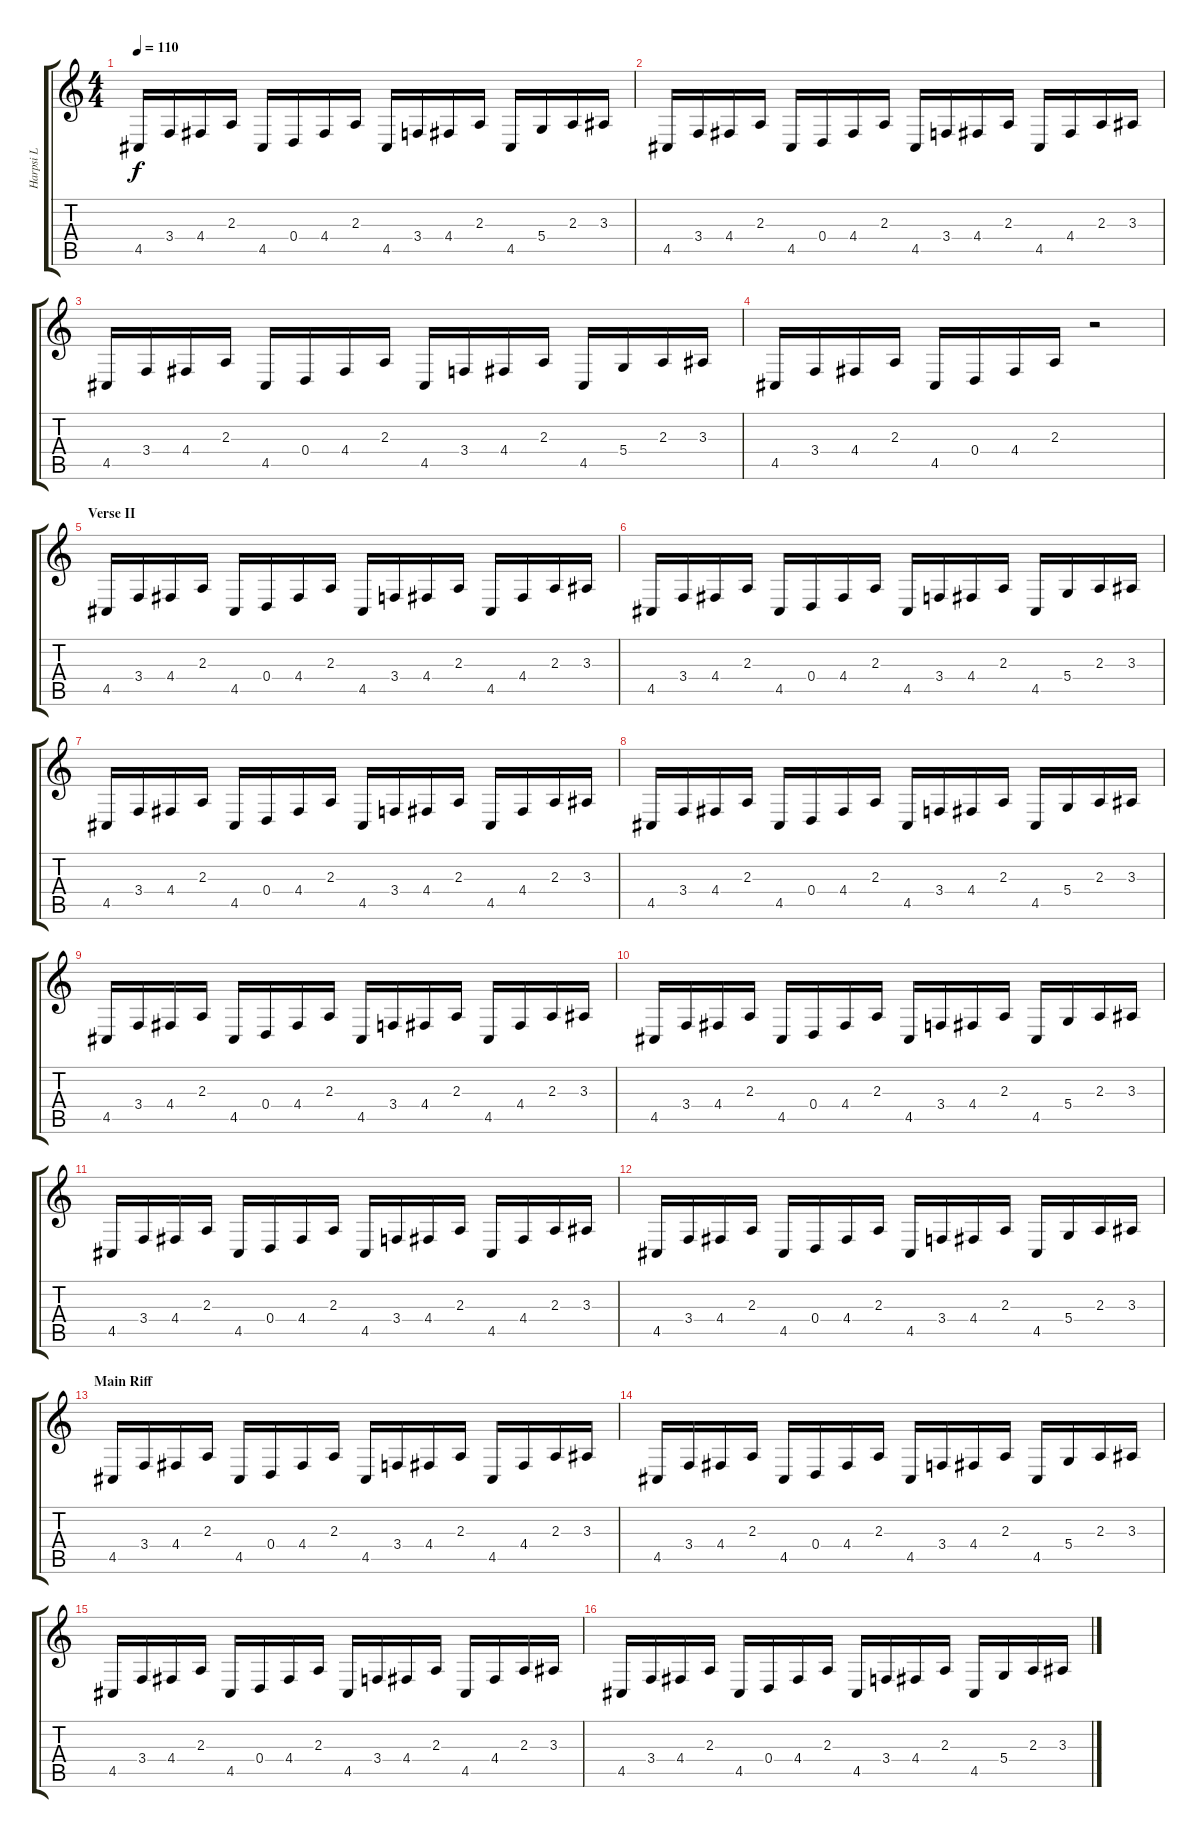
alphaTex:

\track ("Harpsi L" "Harpsi L") {instrument harpsichord}
\staff {score tabs}
\tuning (E4 B3 G3 D3 A2 E2) {hide}
\ts (4 4)
\tempo 110
\clef g2
\ks c
4.5.16{dy f} 3.4.16 4.4.16 2.3.16 4.5.16 0.4.16 4.4.16 2.3.16 4.5.16 3.4.16 4.4.16 2.3.16 4.5.16 5.4.16 2.3.16 3.3.16 |
4.5.16 3.4.16 4.4.16 2.3.16 4.5.16 0.4.16 4.4.16 2.3.16 4.5.16 3.4.16 4.4.16 2.3.16 4.5.16 4.4.16 2.3.16 3.3.16 |
4.5.16 3.4.16 4.4.16 2.3.16 4.5.16 0.4.16 4.4.16 2.3.16 4.5.16 3.4.16 4.4.16 2.3.16 4.5.16 5.4.16 2.3.16 3.3.16 |
4.5.16 3.4.16 4.4.16 2.3.16 4.5.16 0.4.16 4.4.16 2.3.16 r.2 |
\section ("" "Verse II")
4.5.16 3.4.16 4.4.16 2.3.16 4.5.16 0.4.16 4.4.16 2.3.16 4.5.16 3.4.16 4.4.16 2.3.16 4.5.16 4.4.16 2.3.16 3.3.16 |
4.5.16 3.4.16 4.4.16 2.3.16 4.5.16 0.4.16 4.4.16 2.3.16 4.5.16 3.4.16 4.4.16 2.3.16 4.5.16 5.4.16 2.3.16 3.3.16 |
4.5.16 3.4.16 4.4.16 2.3.16 4.5.16 0.4.16 4.4.16 2.3.16 4.5.16 3.4.16 4.4.16 2.3.16 4.5.16 4.4.16 2.3.16 3.3.16 |
4.5.16 3.4.16 4.4.16 2.3.16 4.5.16 0.4.16 4.4.16 2.3.16 4.5.16 3.4.16 4.4.16 2.3.16 4.5.16 5.4.16 2.3.16 3.3.16 |
4.5.16 3.4.16 4.4.16 2.3.16 4.5.16 0.4.16 4.4.16 2.3.16 4.5.16 3.4.16 4.4.16 2.3.16 4.5.16 4.4.16 2.3.16 3.3.16 |
4.5.16 3.4.16 4.4.16 2.3.16 4.5.16 0.4.16 4.4.16 2.3.16 4.5.16 3.4.16 4.4.16 2.3.16 4.5.16 5.4.16 2.3.16 3.3.16 |
4.5.16 3.4.16 4.4.16 2.3.16 4.5.16 0.4.16 4.4.16 2.3.16 4.5.16 3.4.16 4.4.16 2.3.16 4.5.16 4.4.16 2.3.16 3.3.16 |
4.5.16 3.4.16 4.4.16 2.3.16 4.5.16 0.4.16 4.4.16 2.3.16 4.5.16 3.4.16 4.4.16 2.3.16 4.5.16 5.4.16 2.3.16 3.3.16 |
\section ("" "Main Riff")
4.5.16 3.4.16 4.4.16 2.3.16 4.5.16 0.4.16 4.4.16 2.3.16 4.5.16 3.4.16 4.4.16 2.3.16 4.5.16 4.4.16 2.3.16 3.3.16 |
4.5.16 3.4.16 4.4.16 2.3.16 4.5.16 0.4.16 4.4.16 2.3.16 4.5.16 3.4.16 4.4.16 2.3.16 4.5.16 5.4.16 2.3.16 3.3.16 |
4.5.16 3.4.16 4.4.16 2.3.16 4.5.16 0.4.16 4.4.16 2.3.16 4.5.16 3.4.16 4.4.16 2.3.16 4.5.16 4.4.16 2.3.16 3.3.16 |
4.5.16 3.4.16 4.4.16 2.3.16 4.5.16 0.4.16 4.4.16 2.3.16 4.5.16 3.4.16 4.4.16 2.3.16 4.5.16 5.4.16 2.3.16 3.3.16
